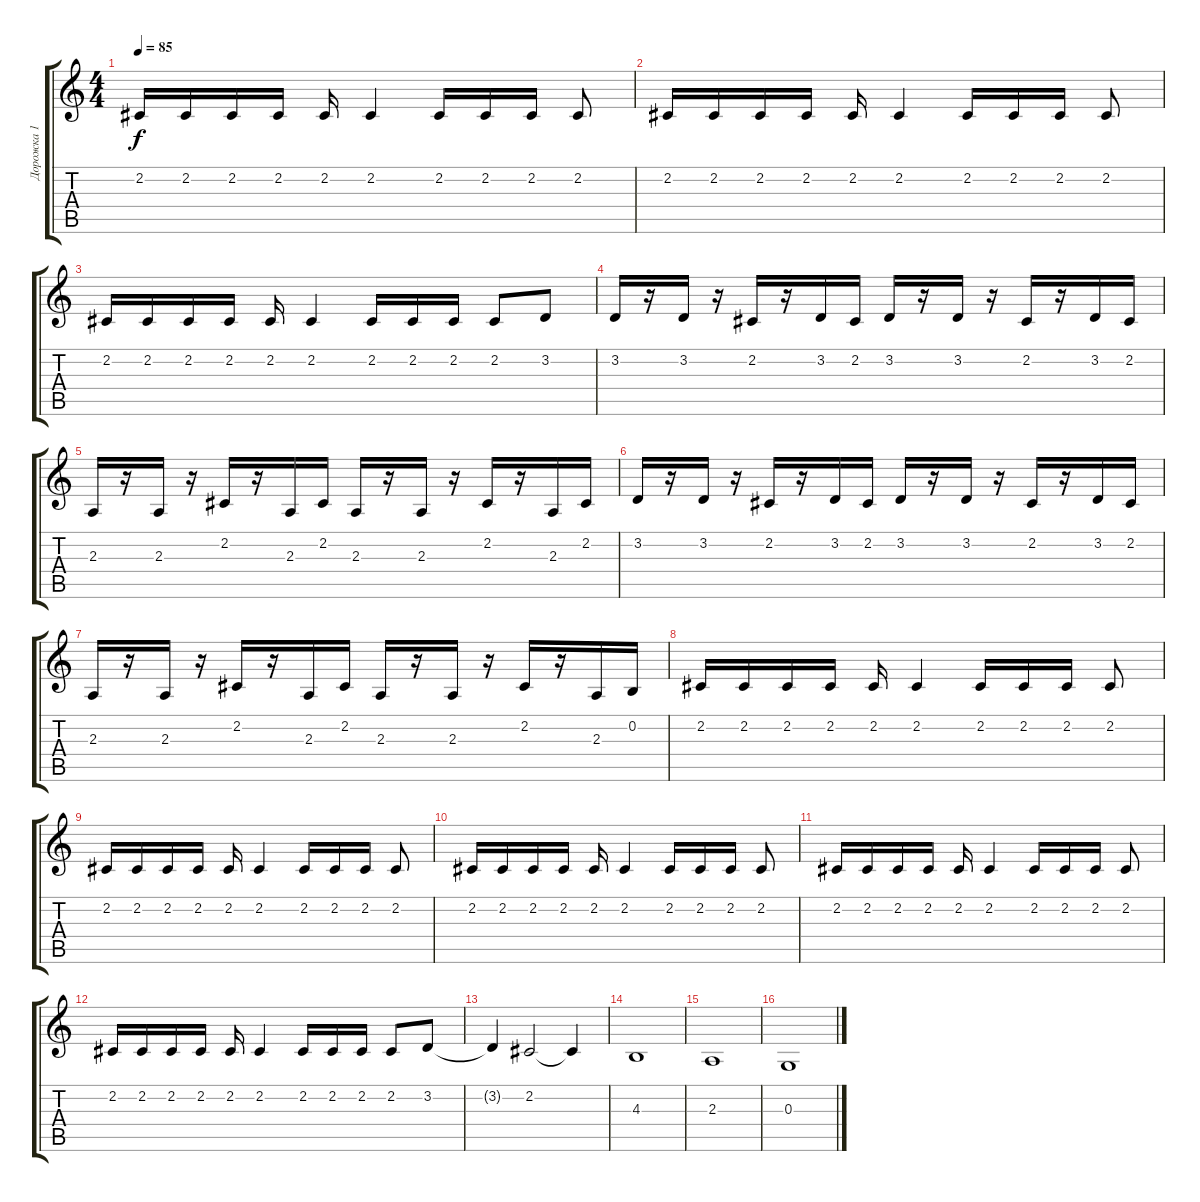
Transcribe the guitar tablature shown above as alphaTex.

\track ("Дорожка 1" "Дорожка 1") {instrument brightacousticpiano}
\staff {score tabs}
\tuning (E4 B3 G3 D3 A2 E2) {hide}
\ts (4 4)
\tempo 85
\clef g2
\ks c
2.2.16{dy f} 2.2.16 2.2.16 2.2.16 2.2.16 2.2.4 2.2.16 2.2.16 2.2.16 2.2.8 |
2.2.16 2.2.16 2.2.16 2.2.16 2.2.16 2.2.4 2.2.16 2.2.16 2.2.16 2.2.8 |
2.2.16 2.2.16 2.2.16 2.2.16 2.2.16 2.2.4 2.2.16 2.2.16 2.2.16 2.2.8 3.2.8 |
3.2.16 r.16 3.2.16 r.16 2.2.16 r.16 3.2.16 2.2.16 3.2.16 r.16 3.2.16 r.16 2.2.16 r.16 3.2.16 2.2.16 |
2.3.16 r.16 2.3.16 r.16 2.2.16 r.16 2.3.16 2.2.16 2.3.16 r.16 2.3.16 r.16 2.2.16 r.16 2.3.16 2.2.16 |
3.2.16 r.16 3.2.16 r.16 2.2.16 r.16 3.2.16 2.2.16 3.2.16 r.16 3.2.16 r.16 2.2.16 r.16 3.2.16 2.2.16 |
2.3.16 r.16 2.3.16 r.16 2.2.16 r.16 2.3.16 2.2.16 2.3.16 r.16 2.3.16 r.16 2.2.16 r.16 2.3.16 0.2.16 |
2.2.16 2.2.16 2.2.16 2.2.16 2.2.16 2.2.4 2.2.16 2.2.16 2.2.16 2.2.8 |
2.2.16 2.2.16 2.2.16 2.2.16 2.2.16 2.2.4 2.2.16 2.2.16 2.2.16 2.2.8 |
2.2.16 2.2.16 2.2.16 2.2.16 2.2.16 2.2.4 2.2.16 2.2.16 2.2.16 2.2.8 |
2.2.16 2.2.16 2.2.16 2.2.16 2.2.16 2.2.4 2.2.16 2.2.16 2.2.16 2.2.8 |
2.2.16 2.2.16 2.2.16 2.2.16 2.2.16 2.2.4 2.2.16 2.2.16 2.2.16 2.2.8 3.2.8 |
3.2{t}.4 2.2.2 2.2{t}.4 |
4.3.1 |
2.3.1 |
0.3.1
